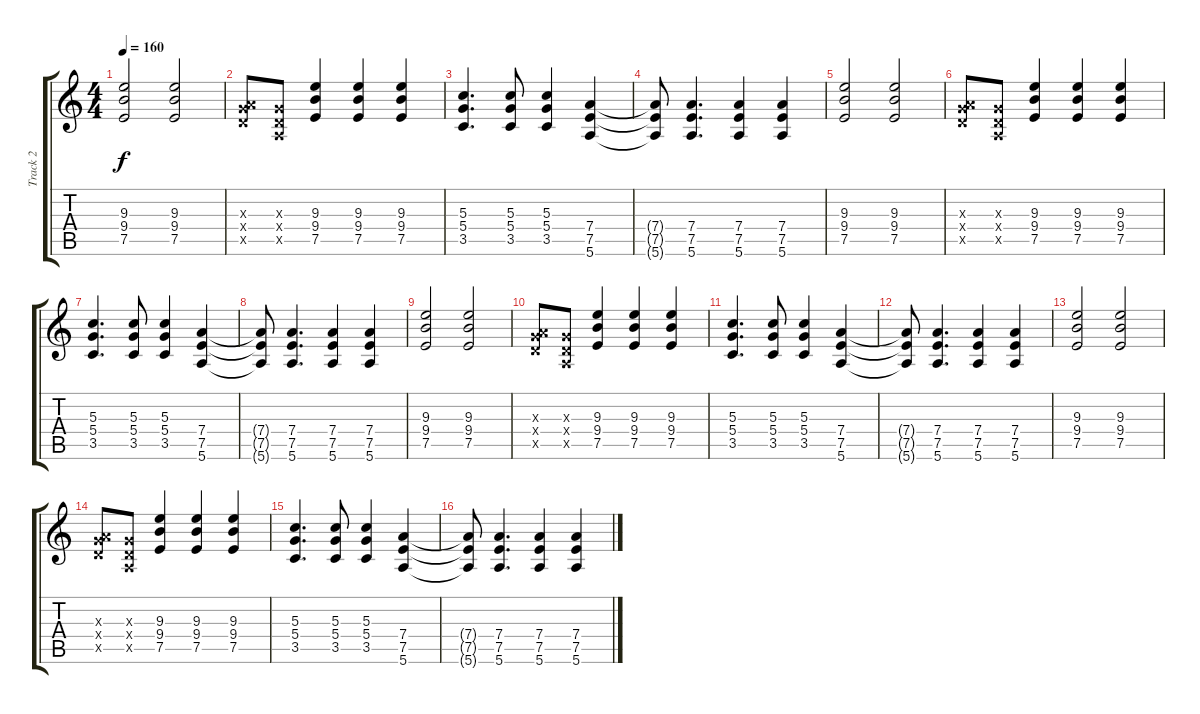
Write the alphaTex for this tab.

\track ("Track 2" "Track 2") {instrument distortionguitar}
\staff {score tabs}
\tuning (E4 B3 G3 D3 A2 E2) {hide}
\ts (4 4)
\tempo 160
\clef g2
\ks c
(9.3 9.4 7.5).2{dy f} (9.3 9.4 7.5).2 |
(0.3{x} 7.4{x} 5.5{x}).8 (0.3{x} 0.4{x} 0.5{x}).8 (9.3 9.4 7.5).4 (9.3 9.4 7.5).4 (9.3 9.4 7.5).4 |
(5.3 5.4 3.5).4{d} (5.3 5.4 3.5).8 (5.3 5.4 3.5).4 (7.4 7.5 5.6).4 |
(7.4{t} 7.5{t} 5.6{t}).8 (7.4 7.5 5.6).4{d} (7.4 7.5 5.6).4 (7.4 7.5 5.6).4 |
(9.3 9.4 7.5).2 (9.3 9.4 7.5).2 |
(0.3{x} 7.4{x} 5.5{x}).8 (0.3{x} 0.4{x} 0.5{x}).8 (9.3 9.4 7.5).4 (9.3 9.4 7.5).4 (9.3 9.4 7.5).4 |
(5.3 5.4 3.5).4{d} (5.3 5.4 3.5).8 (5.3 5.4 3.5).4 (7.4 7.5 5.6).4 |
(7.4{t} 7.5{t} 5.6{t}).8 (7.4 7.5 5.6).4{d} (7.4 7.5 5.6).4 (7.4 7.5 5.6).4 |
(9.3 9.4 7.5).2 (9.3 9.4 7.5).2 |
(0.3{x} 7.4{x} 5.5{x}).8 (0.3{x} 0.4{x} 0.5{x}).8 (9.3 9.4 7.5).4 (9.3 9.4 7.5).4 (9.3 9.4 7.5).4 |
(5.3 5.4 3.5).4{d} (5.3 5.4 3.5).8 (5.3 5.4 3.5).4 (7.4 7.5 5.6).4 |
(7.4{t} 7.5{t} 5.6{t}).8 (7.4 7.5 5.6).4{d} (7.4 7.5 5.6).4 (7.4 7.5 5.6).4 |
(9.3 9.4 7.5).2 (9.3 9.4 7.5).2 |
(0.3{x} 7.4{x} 5.5{x}).8 (0.3{x} 0.4{x} 0.5{x}).8 (9.3 9.4 7.5).4 (9.3 9.4 7.5).4 (9.3 9.4 7.5).4 |
(5.3 5.4 3.5).4{d} (5.3 5.4 3.5).8 (5.3 5.4 3.5).4 (7.4 7.5 5.6).4 |
(7.4{t} 7.5{t} 5.6{t}).8 (7.4 7.5 5.6).4{d} (7.4 7.5 5.6).4 (7.4 7.5 5.6).4
